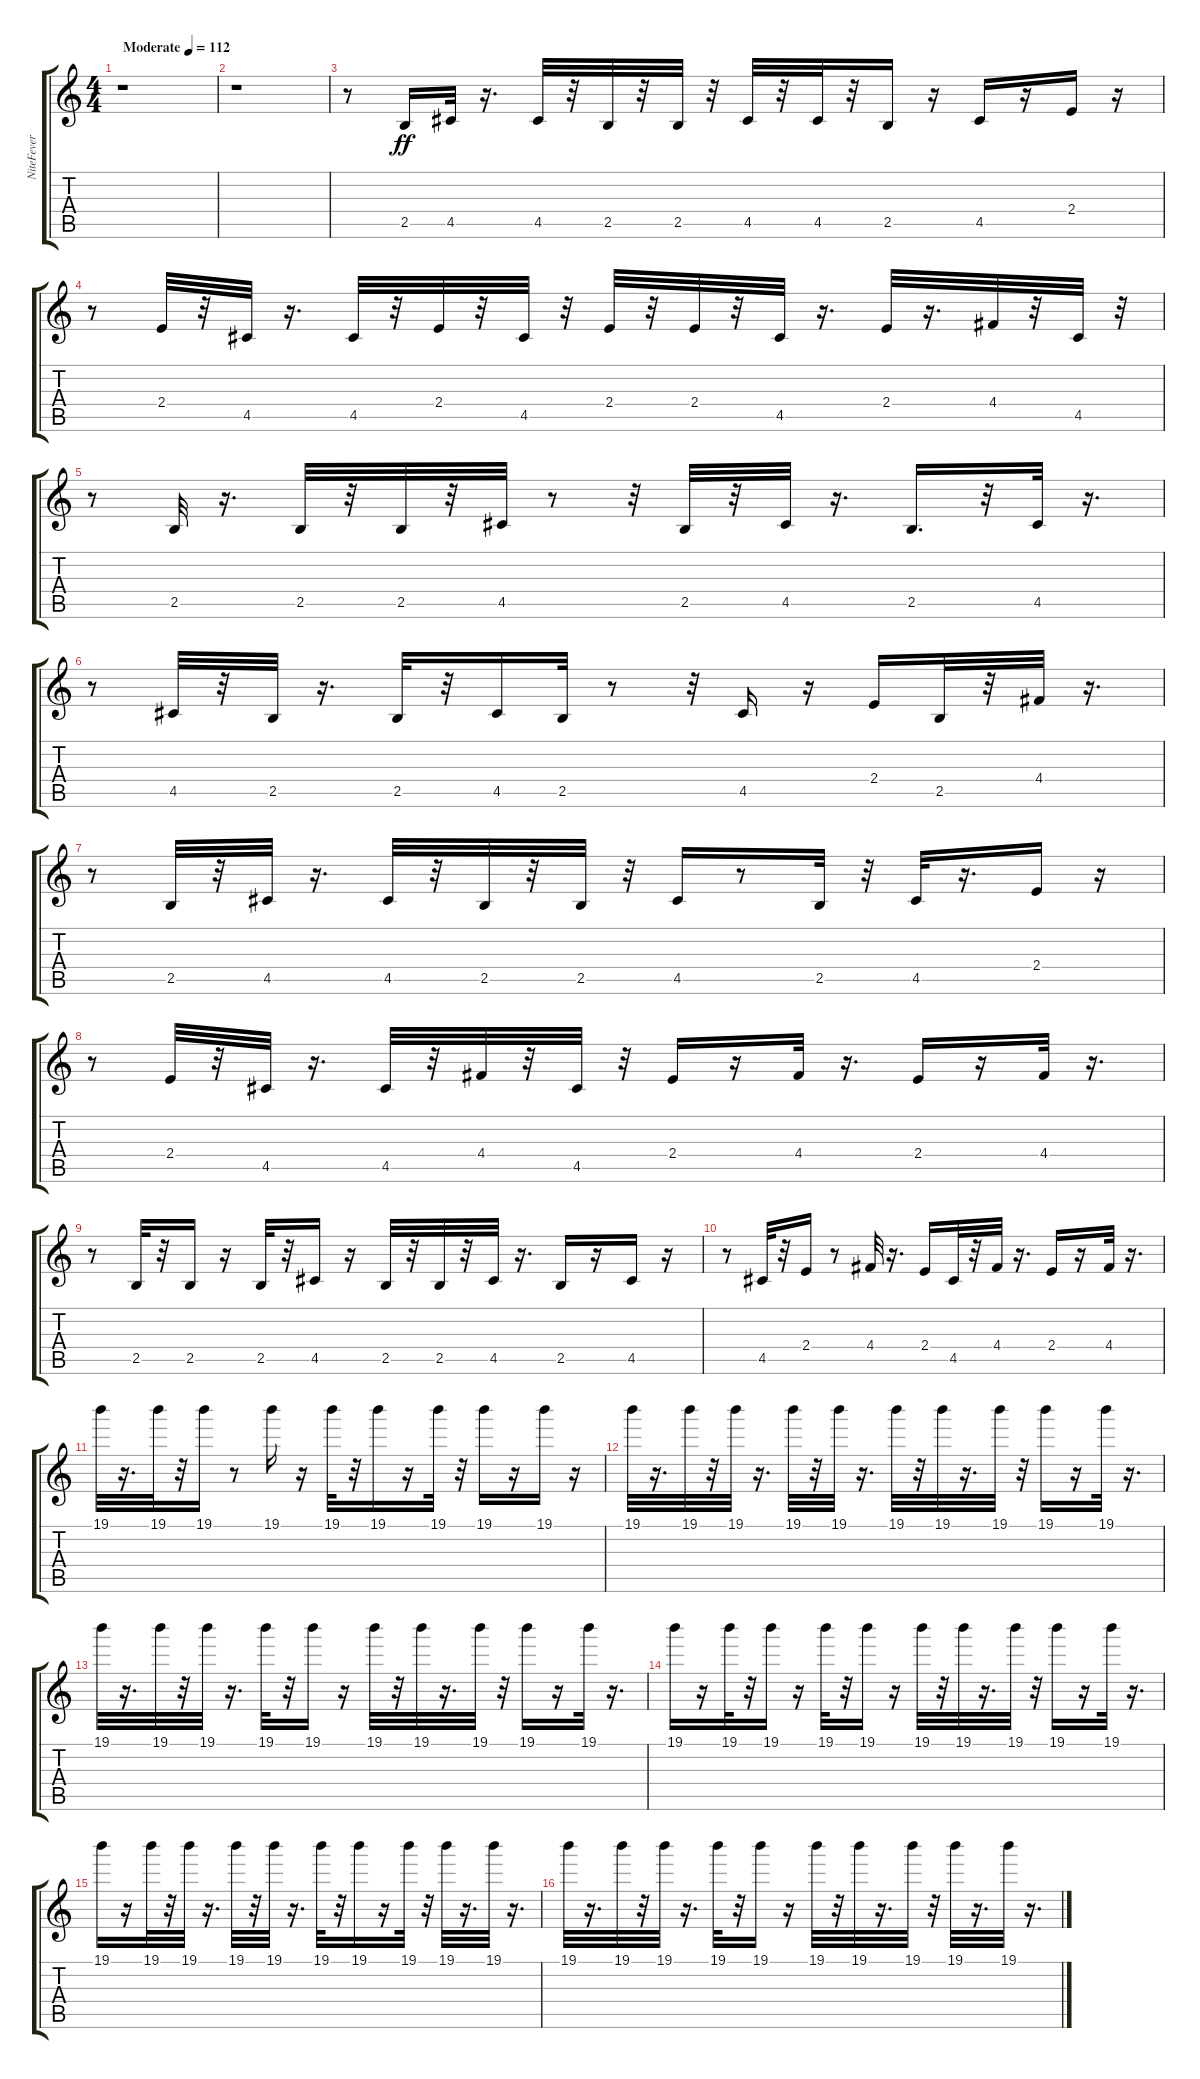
\track ("NiteFever         6 " "NiteFever ") {solo instrument electricguitarmuted}
\staff {score tabs}
\tuning (E4 B3 G3 D3 A2 E2) {hide}
\ts (4 4)
\tempo (112 "Moderate")
\clef g2
\ks c
r.1{dy ff instrument electricguitarmuted} |
r.1 |
r.8 2.5.16{balance 8} 4.5.32 r.16{d} 4.5.32 r.32 2.5.32 r.32 2.5.32 r.32 4.5.32 r.32 4.5.32 r.32 2.5.16 r.16 4.5.16 r.16 2.4.16 r.16 |
r.8 2.4.32 r.32 4.5.32 r.16{d} 4.5.32 r.32 2.4.32 r.32 4.5.32 r.32 2.4.32 r.32 2.4.32 r.32 4.5.32 r.16{d} 2.4.32 r.16{d} 4.4.32 r.32 4.5.32 r.32 |
r.8 2.5.32 r.16{d} 2.5.32 r.32 2.5.32 r.32 4.5.32 r.8 r.32 2.5.32 r.32 4.5.32 r.16{d} 2.5.16{d} r.32 4.5.32 r.16{d} |
r.8 4.5.32 r.32 2.5.32 r.16{d} 2.5.32 r.32 4.5.16 2.5.32 r.8 r.32 4.5.16 r.16 2.4.16 2.5.32 r.32 4.4.32 r.16{d} |
r.8 2.5.32 r.32 4.5.32 r.16{d} 4.5.32 r.32 2.5.32 r.32 2.5.32 r.32 4.5.16 r.8 2.5.32 r.32 4.5.32 r.16{d} 2.4.16 r.16 |
r.8 2.4.32 r.32 4.5.32 r.16{d} 4.5.32 r.32 4.4.32 r.32 4.5.32 r.32 2.4.16 r.16 4.4.32 r.16{d} 2.4.16 r.16 4.4.32 r.16{d} |
r.8 2.5.32 r.32 2.5.16 r.16 2.5.32 r.32 4.5.16 r.16 2.5.32 r.32 2.5.32 r.32 4.5.32 r.16{d} 2.5.16 r.16 4.5.16 r.16 |
r.8 4.5.32 r.32 2.4.16 r.8 4.4.32 r.16{d} 2.4.16 4.5.32 r.32 4.4.32 r.16{d} 2.4.16 r.16 4.4.32 r.16{d} |
19.1.32 r.16{d} 19.1.32 r.32 19.1.16 r.8 19.1.16 r.16 19.1.32 r.32 19.1.16 r.16 19.1.32 r.32 19.1.16 r.16 19.1.16 r.16 |
19.1.32 r.16{d} 19.1.32 r.32 19.1.32 r.16{d} 19.1.32 r.32 19.1.32 r.16{d} 19.1.32 r.32 19.1.32 r.16{d} 19.1.32 r.32 19.1.16 r.16 19.1.32 r.16{d} |
19.1.32 r.16{d} 19.1.32 r.32 19.1.32 r.16{d} 19.1.32 r.32 19.1.16 r.16 19.1.32 r.32 19.1.32 r.16{d} 19.1.32 r.32 19.1.16 r.16 19.1.32 r.16{d} |
19.1.16 r.16 19.1.32 r.32 19.1.16 r.16 19.1.32 r.32 19.1.16 r.16 19.1.32 r.32 19.1.32 r.16{d} 19.1.32 r.32 19.1.16 r.16 19.1.32 r.16{d} |
19.1.16 r.16 19.1.32 r.32 19.1.32 r.16{d} 19.1.32 r.32 19.1.32 r.16{d} 19.1.32 r.32 19.1.16 r.16 19.1.32 r.32 19.1.32 r.16{d} 19.1.32 r.16{d} |
19.1.32 r.16{d} 19.1.32 r.32 19.1.32 r.16{d} 19.1.32 r.32 19.1.16 r.16 19.1.32 r.32 19.1.32 r.16{d} 19.1.32 r.32 19.1.32 r.16{d} 19.1.32 r.16{d}
